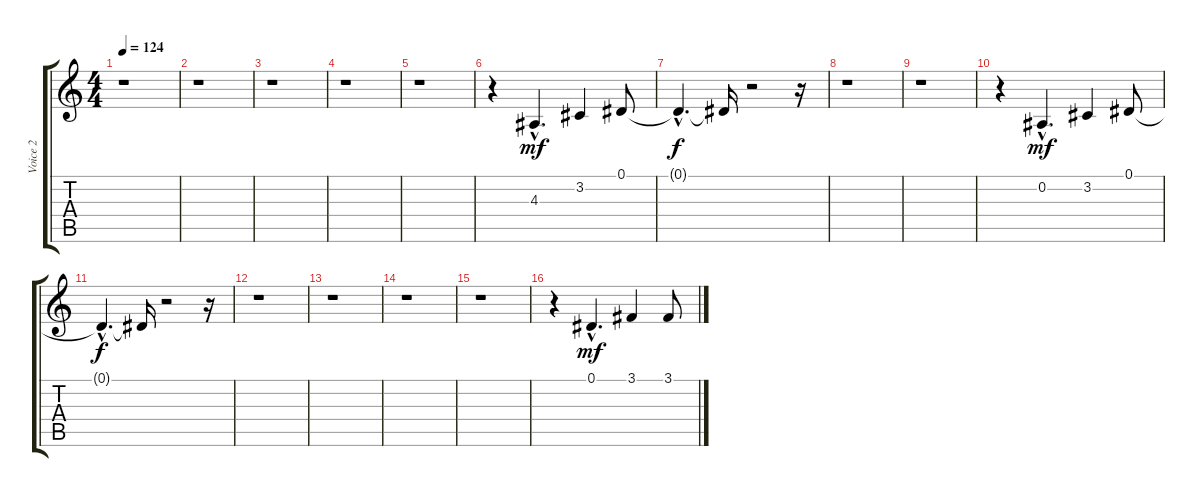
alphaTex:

\track ("Voice 2" "Voice 2") {instrument baritonesax}
\staff {score tabs}
\tuning (Eb4 Bb3 Gb3 Db3 Ab2 Eb2) {hide}
\ts (4 4)
\tempo 124
\clef g2
\ks c
r.1{dy mf} |
r.1 |
r.1 |
r.1 |
r.1 |
r.4 4.3{hac}.4{d} 3.2.4 0.1.8 |
0.1{hac t}.4{d dy f} 0.1{t}.16 r.2 r.16 |
r.1 |
r.1 |
r.4 0.2{hac}.4{d dy mf} 3.2.4 0.1.8 |
0.1{hac t}.4{d dy f} 0.1{t}.16 r.2 r.16 |
r.1 |
r.1 |
r.1 |
r.1 |
r.4 0.1{hac}.4{d dy mf} 3.1.4 3.1.8
